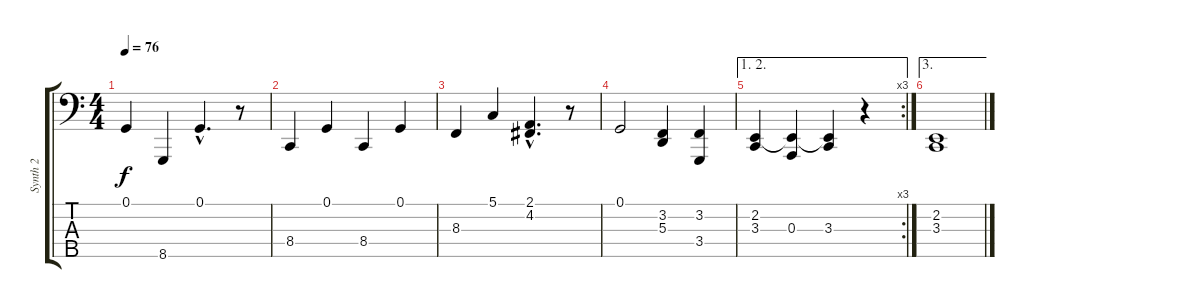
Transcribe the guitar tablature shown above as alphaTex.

\track ("Synth 2" "Synth 2") {instrument stringensemble2}
\staff {score tabs}
\tuning (G2 D2 A1 E1 B0) {hide}
\ts (4 4)
\tempo 76
\clef f4
\ks c
0.1.4{dy f} 8.5.4 0.1{hac}.4{d} r.8 |
8.4.4 0.1.4 8.4.4 0.1.4 |
8.3.4 5.1.4 (2.1{hac} 4.2{hac}).4{d} r.8 |
0.1.2 (3.2 5.3).4 (3.2 3.4).4 |
\ae (1 2)
\rc 3
(2.2 3.3).4 (2.2{t} 0.3).4 (2.2{t} 3.3).4 r.4 |
\ae 3
(2.2 3.3).1
